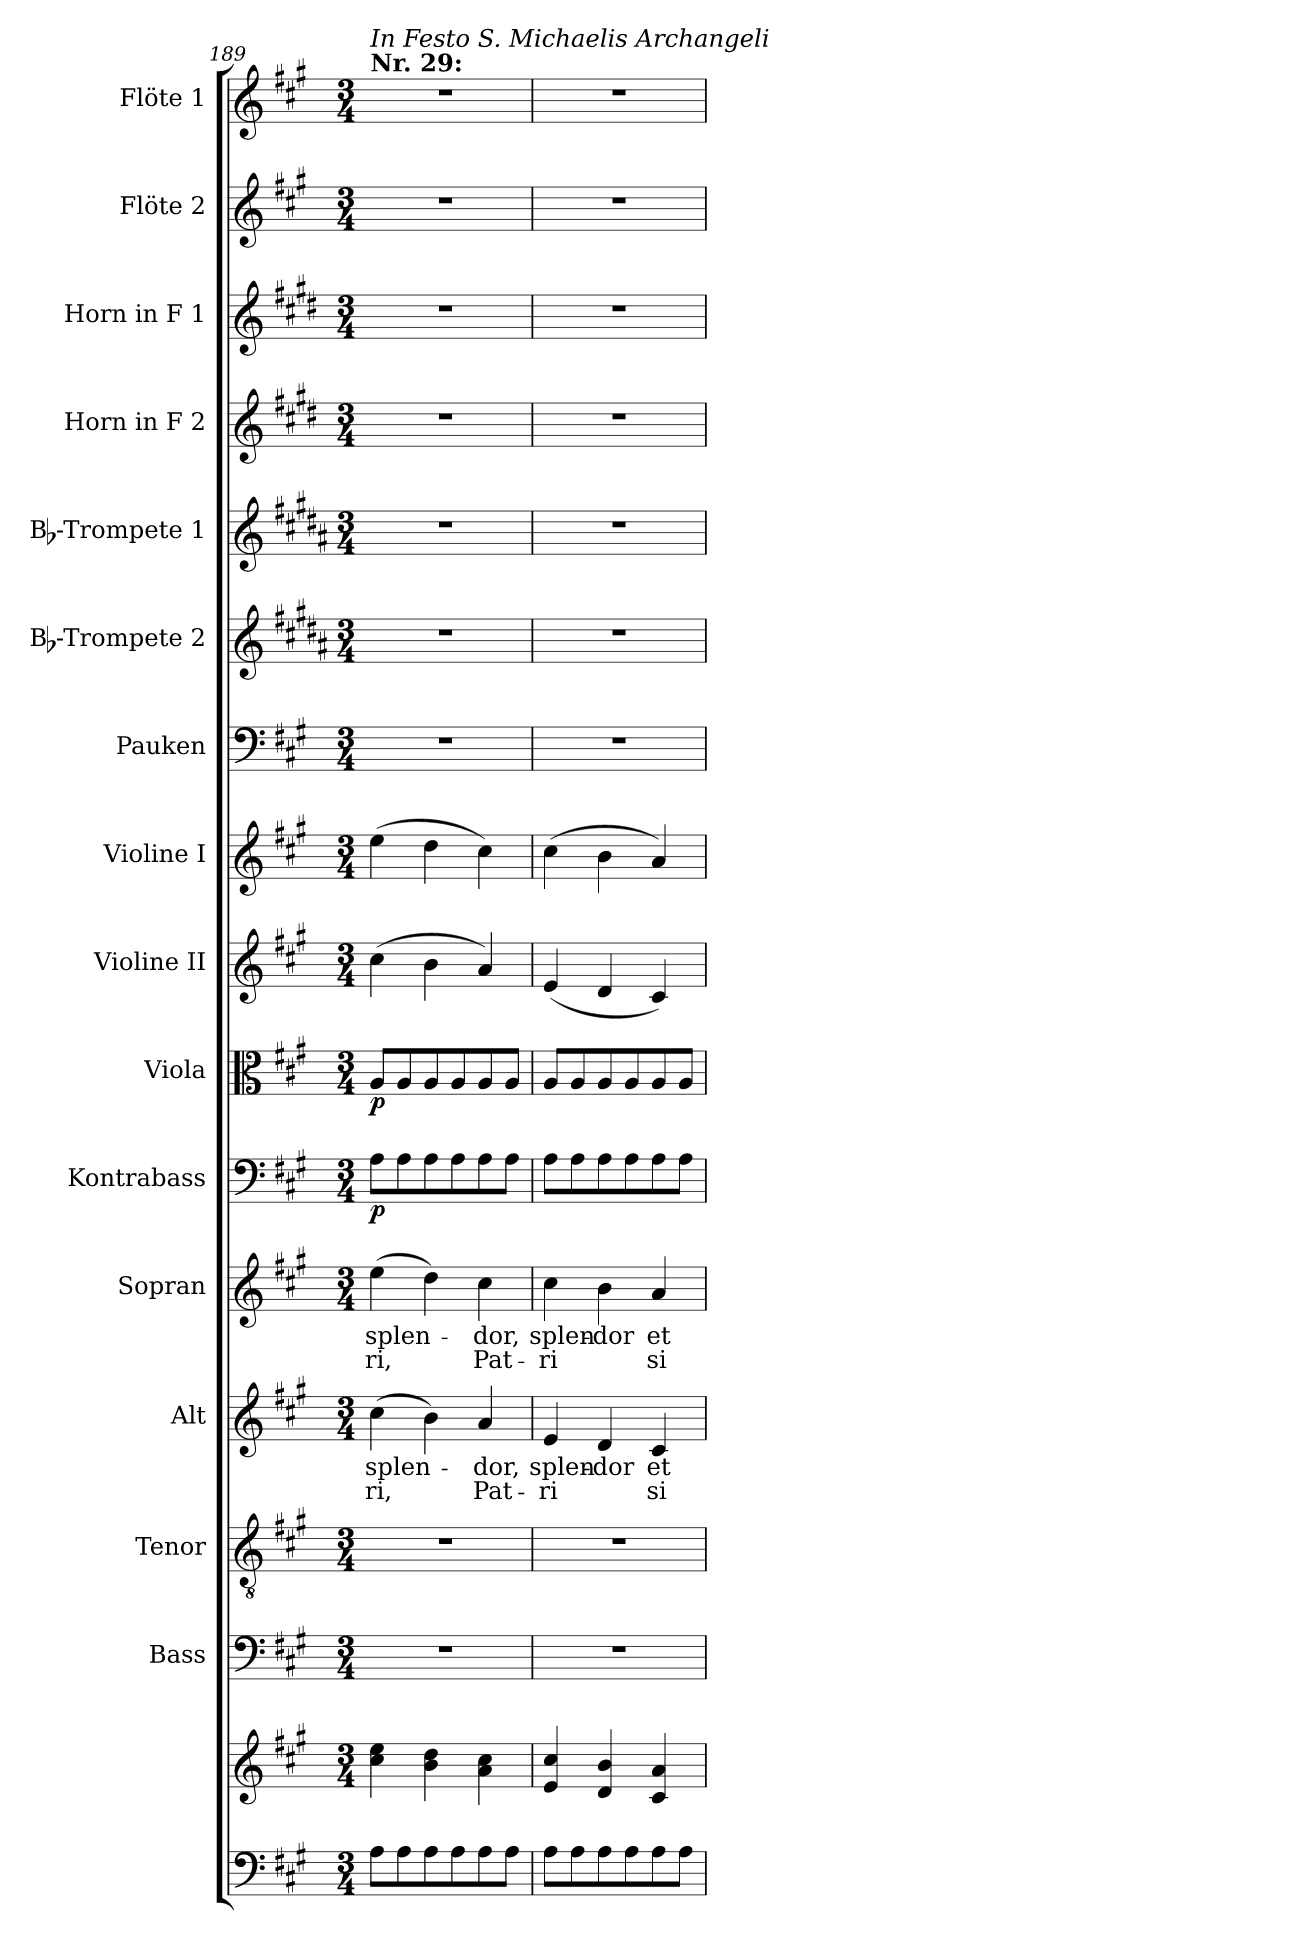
**kern	**kern	**kern	**kern	**kern	**text	**text	**kern	**text	**text	**kern	**dynam	**kern	**dynam	**kern	**kern	**kern	**kern	**kern	**kern	**kern	**kern	**kern
*part16	*part16	*part15	*part14	*part13	*part13	*part13	*part12	*part12	*part12	*part11	*part11	*part10	*part10	*part9	*part8	*part7	*part6	*part5	*part4	*part3	*part2	*part1
*staff17	*staff16	*staff15	*staff14	*staff13	*staff13	*staff13	*staff12	*staff12	*staff12	*staff11	*staff11	*staff10	*staff10	*staff9	*staff8	*staff7	*staff6	*staff5	*staff4	*staff3	*staff2	*staff1
*	*	*I"Bass	*I"Tenor	*I"Alt	*	*	*I"Sopran	*	*	*I"Kontrabass	*	*I"Viola	*	*I"Violine II	*I"Violine I	*I"Pauken	*I"Bb-Trompete 2	*I"Bb-Trompete 1	*I"Horn in F 2	*I"Horn in F 1	*I"Flöte 2	*I"Flöte 1
*	*	*I'B.	*I'T.	*I'A.	*	*	*I'S.	*	*	*I'Kb.	*	*I'Vla.	*	*I'Vl. II	*I'Vl. I	*I'Pk.	*I'Bb Trp. 2	*I'Bb Trp. 1	*	*	*I'Fl. 2	*I'Fl. 1
*clefF4	*clefG2	*clefF4	*clefGv2	*clefG2	*	*	*clefG2	*	*	*clefF4	*	*clefC3	*	*clefG2	*clefG2	*clefF4	*clefG2	*clefG2	*clefG2	*clefG2	*clefG2	*clefG2
*	*	*	*	*	*	*	*	*	*	*ITrd7c12	*	*	*	*	*	*	*ITrd1c2	*ITrd1c2	*ITrd4c7	*ITrd4c7	*	*
*k[f#c#g#]	*k[f#c#g#]	*k[f#c#g#]	*k[f#c#g#]	*k[f#c#g#]	*	*	*k[f#c#g#]	*	*	*k[f#c#g#]	*	*k[f#c#g#]	*	*k[f#c#g#]	*k[f#c#g#]	*k[f#c#g#]	*k[f#c#g#]	*k[f#c#g#]	*k[f#c#g#]	*k[f#c#g#]	*k[f#c#g#]	*k[f#c#g#]
*A:	*A:	*A:	*A:	*A:	*	*	*A:	*	*	*A:	*	*A:	*	*A:	*A:	*A:	*A:	*A:	*A:	*A:	*A:	*A:
*M3/4	*M3/4	*M3/4	*M3/4	*M3/4	*	*	*M3/4	*	*	*M3/4	*	*M3/4	*	*M3/4	*M3/4	*M3/4	*M3/4	*M3/4	*M3/4	*M3/4	*M3/4	*M3/4
=189	=189	=189	=189	=189	=189	=189	=189	=189	=189	=189	=189	=189	=189	=189	=189	=189	=189	=189	=189	=189	=189	=189
!	!	!	!	!	!	!	!	!	!	!	!	!	!	!	!	!	!	!	!	!	!	!LO:TX:a:B:t=Nr. 29&colon;
!	!	!	!	!	!	!	!	!	!	!	!	!	!	!	!	!	!	!	!	!	!	!LO:TX:a:i:t=In Festo S. Michaelis Archangeli
!	!	!	!	!	!LO:LY:b	!LO:LY:b	!	!LO:LY:b	!LO:LY:b	!	!LO:DY:b	!	!LO:DY:b	!	!	!	!	!	!	!	!	!
8A\L	4cc#\ 4ee\	2.r	2.r	(>4cc#\	splen-	-ri,	(>4ee\	splen-	-ri,	8AA\L	p	8A/L	p	(>4cc#\	(>4ee\	2.r	2.r	2.r	2.r	2.r	2.r	2.r
8A\	.	.	.	.	.	.	.	.	.	8AA\	.	8A/	.	.	.	.	.	.	.	.	.	.
8A\	4b\ 4dd\	.	.	4b\)	.	.	4dd\)	.	.	8AA\	.	8A/	.	4b\	4dd\	.	.	.	.	.	.	.
8A\	.	.	.	.	.	.	.	.	.	8AA\	.	8A/	.	.	.	.	.	.	.	.	.	.
!	!	!	!	!	!LO:LY:b	!LO:LY:b	!	!LO:LY:b	!LO:LY:b	!	!	!	!	!	!	!	!	!	!	!	!	!
8A\	4a\ 4cc#\	.	.	4a/	-dor,	Pat-	4cc#\	-dor,	Pat-	8AA\	.	8A/	.	4a/)	4cc#\)	.	.	.	.	.	.	.
8A\J	.	.	.	.	.	.	.	.	.	8AA\J	.	8A/J	.	.	.	.	.	.	.	.	.	.
=190	=190	=190	=190	=190	=190	=190	=190	=190	=190	=190	=190	=190	=190	=190	=190	=190	=190	=190	=190	=190	=190	=190
!	!	!	!	!	!LO:LY:b	!LO:LY:b	!	!LO:LY:b	!LO:LY:b	!	!	!	!	!	!	!	!	!	!	!	!	!
8A\L	4e/ 4cc#/	2.r	2.r	4e/	splen-	-ri	4cc#\	splen-	-ri	8AA\L	.	8A/L	.	(<4e/	(>4cc#\	2.r	2.r	2.r	2.r	2.r	2.r	2.r
8A\	.	.	.	.	.	.	.	.	.	8AA\	.	8A/	.	.	.	.	.	.	.	.	.	.
!	!	!	!	!	!LO:LY:b	!	!	!LO:LY:b	!	!	!	!	!	!	!	!	!	!	!	!	!	!
8A\	4d/ 4b/	.	.	4d/	-dor	.	4b\	-dor	.	8AA\	.	8A/	.	4d/	4b\	.	.	.	.	.	.	.
8A\	.	.	.	.	.	.	.	.	.	8AA\	.	8A/	.	.	.	.	.	.	.	.	.	.
!	!	!	!	!	!LO:LY:b	!LO:LY:b	!	!LO:LY:b	!LO:LY:b	!	!	!	!	!	!	!	!	!	!	!	!	!
8A\	4c#/ 4a/	.	.	4c#/	et	si-	4a/	et	si-	8AA\	.	8A/	.	4c#/)	4a/)	.	.	.	.	.	.	.
8A\J	.	.	.	.	.	.	.	.	.	8AA\J	.	8A/J	.	.	.	.	.	.	.	.	.	.
=	=	=	=	=	=	=	=	=	=	=	=	=	=	=	=	=	=	=	=	=	=	=
*-	*-	*-	*-	*-	*-	*-	*-	*-	*-	*-	*-	*-	*-	*-	*-	*-	*-	*-	*-	*-	*-	*-
